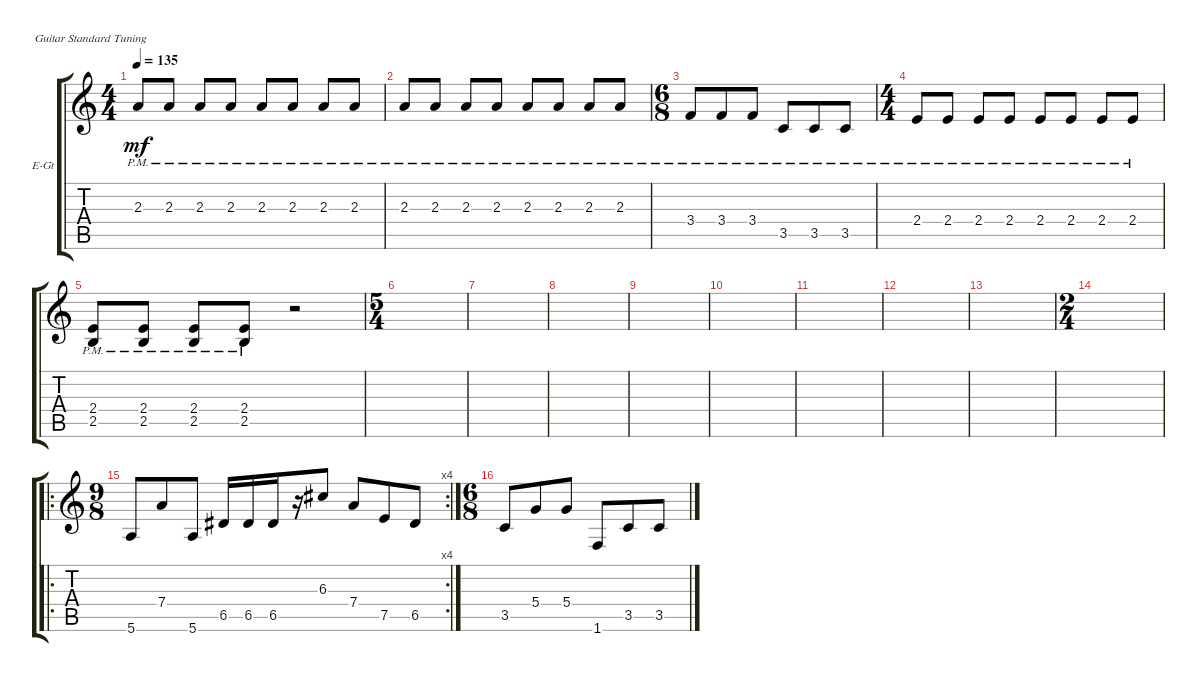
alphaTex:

\defaultSystemsLayout 4
\bracketExtendMode groupsimilarinstruments
\firstSystemTrackNameOrientation horizontal
\otherSystemsTrackNameOrientation horizontal
\track ("Guitar - Tim Smith" "E-Gt") {instrument overdrivenguitar}
\staff {score tabs}
\tuning (E4 B3 G3 D3 A2 E2)
\ts (4 4)
\tempo 135
\clef g2
\ks c
2.3{pm}.8{dy mf} 2.3{pm}.8 2.3{pm}.8 2.3{pm}.8 2.3{pm}.8 2.3{pm}.8 2.3{pm}.8 2.3{pm}.8 |
2.3{pm}.8 2.3{pm}.8 2.3{pm}.8 2.3{pm}.8 2.3{pm}.8 2.3{pm}.8 2.3{pm}.8 2.3{pm}.8 |
\ts (6 8)
3.4{pm}.8 3.4{pm}.8 3.4{pm}.8 3.5{pm}.8 3.5{pm}.8 3.5{pm}.8 |
\ts (4 4)
2.4{pm}.8 2.4{pm}.8 2.4{pm}.8 2.4{pm}.8 2.4{pm}.8 2.4{pm}.8 2.4{pm}.8 2.4{pm}.8 |
(2.4{pm} 2.5{pm}).8 (2.4{pm} 2.5{pm}).8 (2.4{pm} 2.5{pm}).8 (2.4{pm} 2.5{pm}).8 r.2 |
\ts (5 4)
|
|
|
|
|
|
|
|
\ts (2 4)
|
\ro
\rc 4
\ts (9 8)
5.6.8 7.4.8 5.6.8 6.5.16 6.5.16 6.5.16 r.16 6.3.8 7.4.8 7.5.8 6.5.8 |
\ts (6 8)
3.5.8 5.4.8 5.4.8 1.6.8 3.5.8 3.5.8
